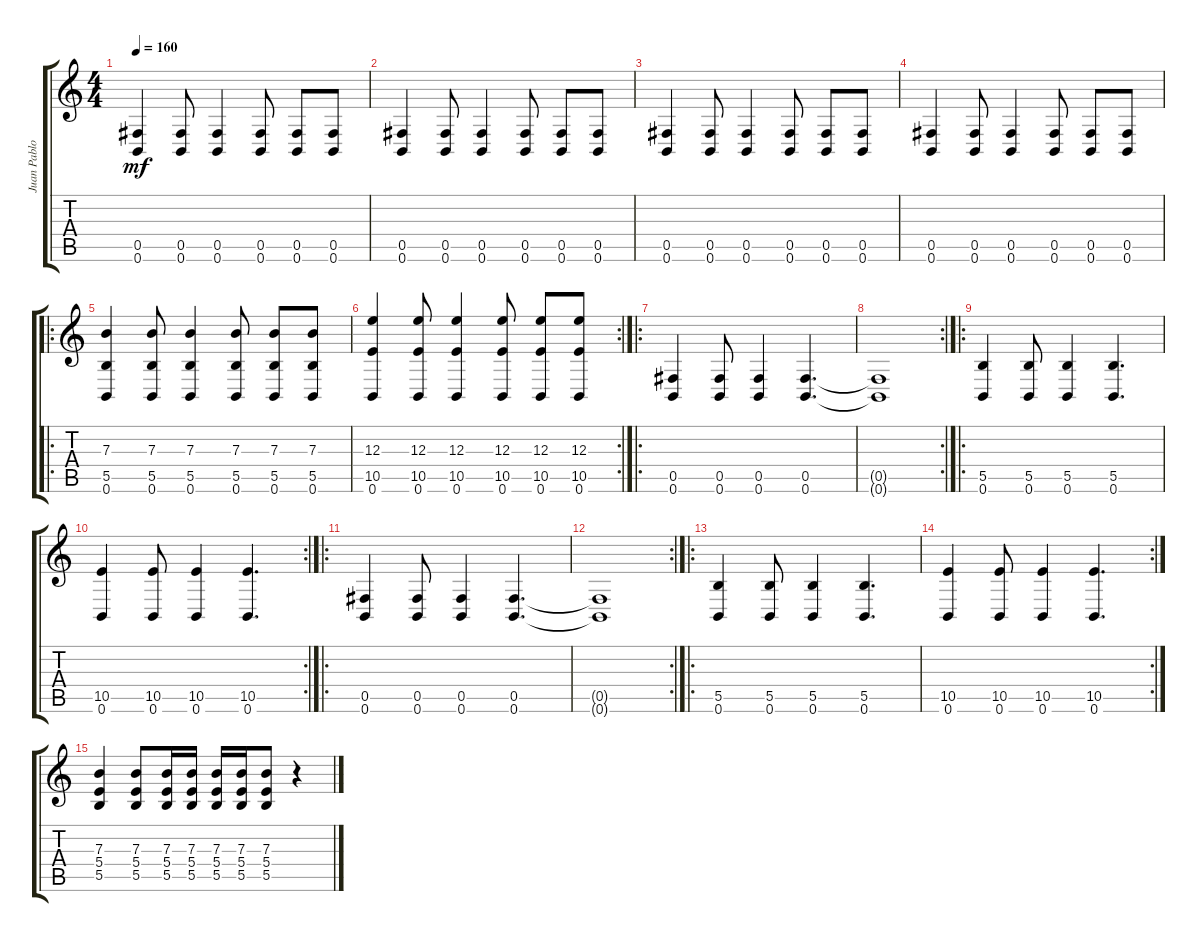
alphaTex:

\track ("Juan Pablo" "Juan Pablo") {instrument acousticguitarsteel}
\staff {score tabs}
\tuning (Db4 Ab3 E3 B2 Gb2 B1) {hide}
\ts (4 4)
\tempo 160
\clef g2
\ks c
(0.5 0.6).4{dy mf} (0.5 0.6).8 (0.5 0.6).4 (0.5 0.6).8 (0.5 0.6).8 (0.5 0.6).8 |
(0.5 0.6).4 (0.5 0.6).8 (0.5 0.6).4 (0.5 0.6).8 (0.5 0.6).8 (0.5 0.6).8 |
(0.5 0.6).4 (0.5 0.6).8 (0.5 0.6).4 (0.5 0.6).8 (0.5 0.6).8 (0.5 0.6).8 |
(0.5 0.6).4 (0.5 0.6).8 (0.5 0.6).4 (0.5 0.6).8 (0.5 0.6).8 (0.5 0.6).8 |
\ro
(7.3 5.5 0.6).4 (7.3 5.5 0.6).8 (7.3 5.5 0.6).4 (7.3 5.5 0.6).8 (7.3 5.5 0.6).8 (7.3 5.5 0.6).8 |
\rc 2
(12.3 10.5 0.6).4 (12.3 10.5 0.6).8 (12.3 10.5 0.6).4 (12.3 10.5 0.6).8 (12.3 10.5 0.6).8 (12.3 10.5 0.6).8 |
\ro
(0.5 0.6).4 (0.5 0.6).8 (0.5 0.6).4 (0.5 0.6).4{d} |
\rc 2
(0.5{t} 0.6{t}).1 |
\ro
(5.5 0.6).4 (5.5 0.6).8 (5.5 0.6).4 (5.5 0.6).4{d} |
\rc 2
(10.5 0.6).4 (10.5 0.6).8 (10.5 0.6).4 (10.5 0.6).4{d} |
\ro
(0.5 0.6).4 (0.5 0.6).8 (0.5 0.6).4 (0.5 0.6).4{d} |
\rc 2
(0.5{t} 0.6{t}).1 |
\ro
(5.5 0.6).4 (5.5 0.6).8 (5.5 0.6).4 (5.5 0.6).4{d} |
\rc 2
(10.5 0.6).4 (10.5 0.6).8 (10.5 0.6).4 (10.5 0.6).4{d} |
(7.3 5.4 5.5).4 (7.3 5.4 5.5).8 (7.3 5.4 5.5).16 (7.3 5.4 5.5).16 (7.3 5.4 5.5).16 (7.3 5.4 5.5).16 (7.3 5.4 5.5).8 r.4
